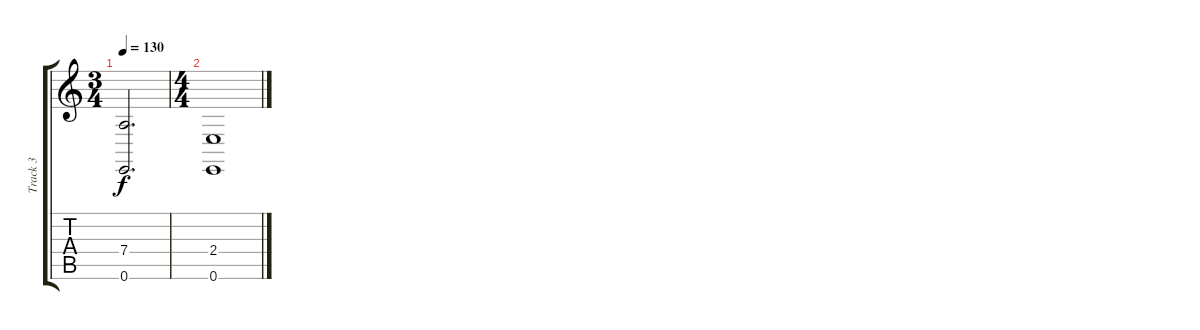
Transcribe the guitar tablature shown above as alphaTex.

\track ("Track 3" "Track 3") {instrument stringensemble1}
\staff {score tabs}
\tuning (E4 B3 G3 D3 A2 E2) {hide}
\ts (3 4)
\tempo 130
\clef g2
\ks c
(7.4 0.6).2{d dy f} |
\ts (4 4)
(2.4 0.6).1
